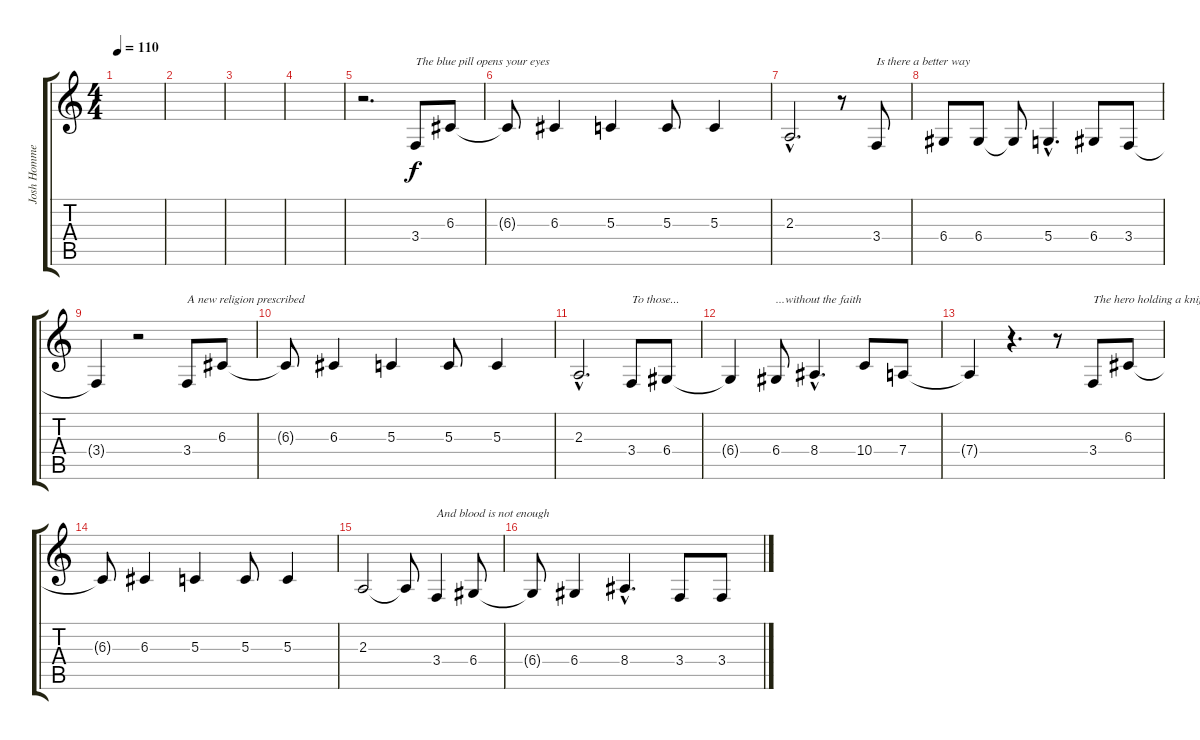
\track ("Josh Homme (Vocals)" "Josh Homme") {instrument voiceoohs}
\staff {score tabs}
\tuning (E4 B3 G3 D3 A2 E2) {hide}
\ts (4 4)
\tempo 110
\clef g2
\ks c
|
|
|
|
r.2{d} 3.4.8{txt "The blue pill opens your eyes"} 6.3.8 |
6.3{t}.8 6.3.4 5.3.4 5.3.8 5.3.4 |
2.3{hac}.2{d} r.8 3.4.8{txt "Is there a better way"} |
6.4.8 6.4.8 6.4{t}.8 5.4{hac}.4{d} 6.4.8 3.4.8 |
3.4{t}.4 r.2 3.4.8{txt "A new religion prescribed"} 6.3.8 |
6.3{t}.8 6.3.4 5.3.4 5.3.8 5.3.4 |
2.3{hac}.2{d} 3.4.8{txt "To those..."} 6.4.8 |
6.4{t}.4 6.4.8{txt "...without the faith"} 8.4{hac}.4{d} 10.4.8 7.4.8 |
7.4{t}.4 r.4{d} r.8 3.4.8{txt "The hero holding a knife"} 6.3.8 |
6.3{t}.8 6.3.4 5.3.4 5.3.8 5.3.4 |
2.3.2 2.3{t}.8 3.4.4{txt "And blood is not enough"} 6.4.8 |
6.4{t}.8 6.4.4 8.4{hac}.4{d} 3.4.8 3.4.8
